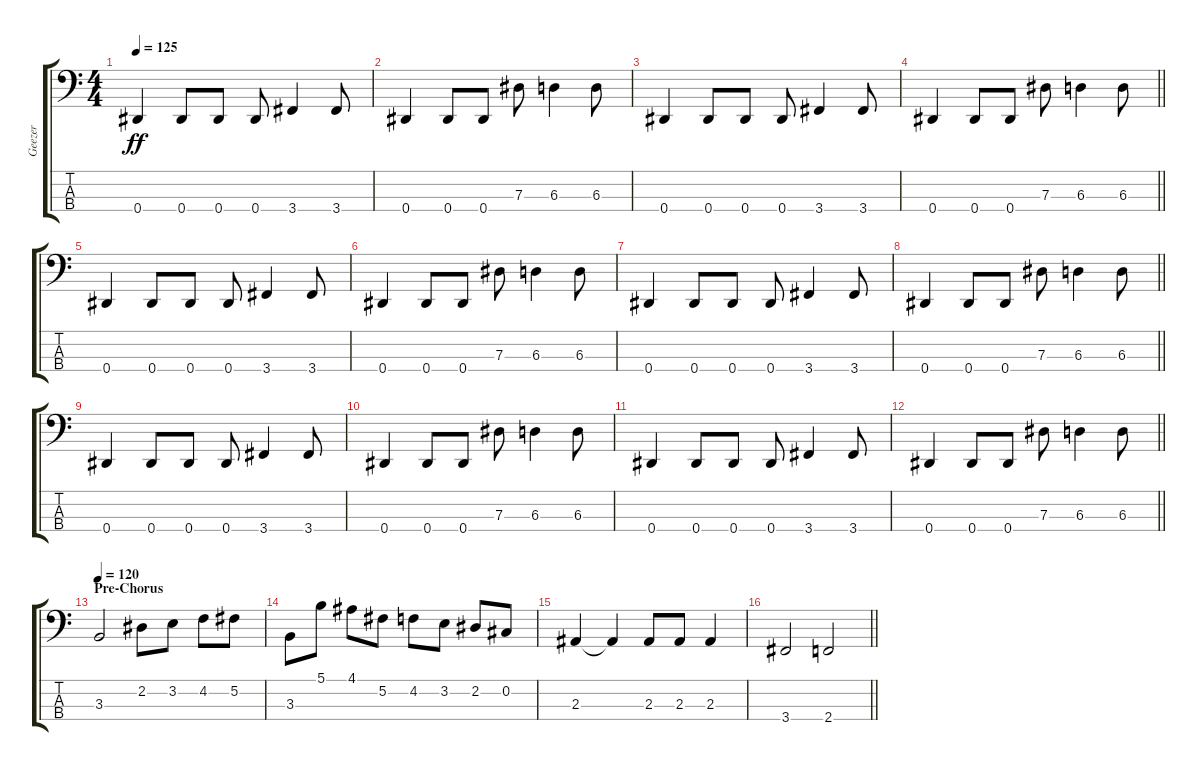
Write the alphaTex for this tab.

\track ("Geezer" "Geezer") {instrument electricbassfinger}
\staff {score tabs}
\tuning (Gb2 Db2 Ab1 Eb1) {hide}
\ts (4 4)
\tempo 125
\clef f4
\ks c
0.4.4{dy ff} 0.4.8 0.4.8 0.4.8 3.4.4 3.4.8 |
0.4.4 0.4.8 0.4.8 7.3.8 6.3.4 6.3.8 |
0.4.4 0.4.8 0.4.8 0.4.8 3.4.4 3.4.8 |
\barLineRight lightlight
0.4.4 0.4.8 0.4.8 7.3.8 6.3.4 6.3.8 |
0.4.4 0.4.8 0.4.8 0.4.8 3.4.4 3.4.8 |
0.4.4 0.4.8 0.4.8 7.3.8 6.3.4 6.3.8 |
0.4.4 0.4.8 0.4.8 0.4.8 3.4.4 3.4.8 |
\barLineRight lightlight
0.4.4 0.4.8 0.4.8 7.3.8 6.3.4 6.3.8 |
0.4.4 0.4.8 0.4.8 0.4.8 3.4.4 3.4.8 |
0.4.4 0.4.8 0.4.8 7.3.8 6.3.4 6.3.8 |
0.4.4 0.4.8 0.4.8 0.4.8 3.4.4 3.4.8 |
\barLineRight lightlight
0.4.4 0.4.8 0.4.8 7.3.8 6.3.4 6.3.8 |
\section ("" "Pre-Chorus")
\tempo 120
3.3.2 2.2.8 3.2.8 4.2.8 5.2.8 |
3.3.8 5.1.8 4.1.8 5.2.8 4.2.8 3.2.8 2.2.8 0.2.8 |
2.3.4 2.3{t}.4 2.3.8 2.3.8 2.3.4 |
\barLineRight lightlight
3.4.2 2.4.2
